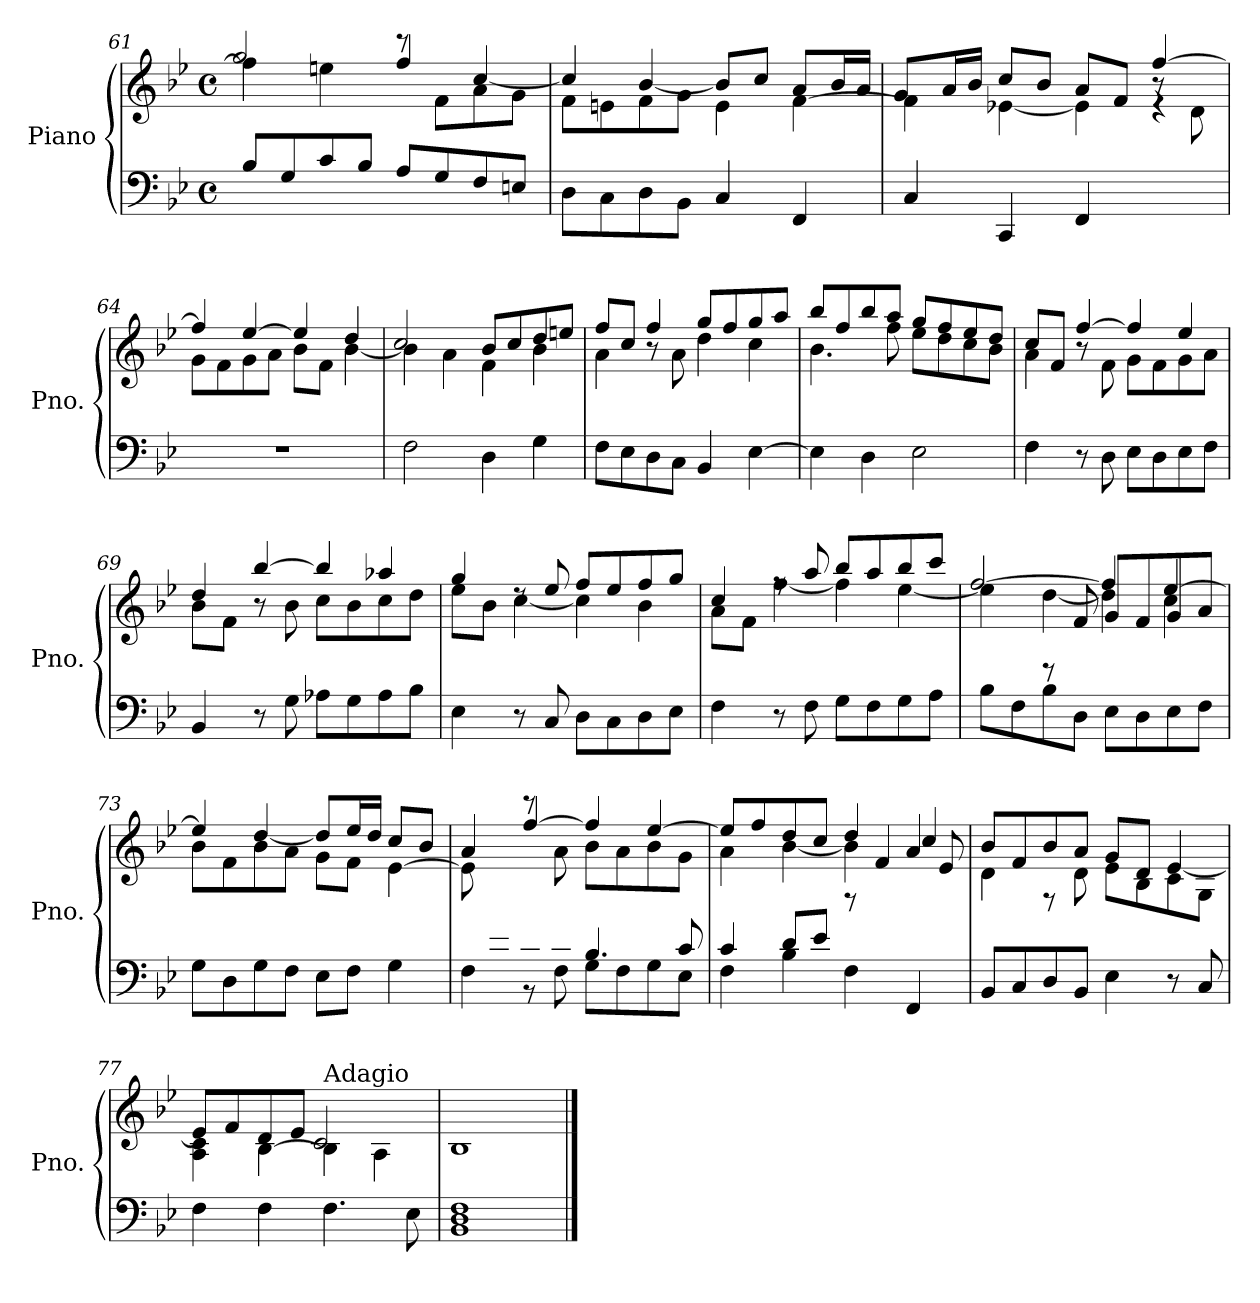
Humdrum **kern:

**kern	**kern
*part1	*part1
*staff2	*staff1
*I"Piano	*
*I'Pno.	*
*clefF4	*clefG2
*k[b-e-]	*k[b-e-]
*M4/4	*M4/4
*met(c)	*met(c)
=61	=61
*^	*^
8B-/L	1ryy	4ff\]	2gg/
8G/	.	.	.
8c/	.	4een\	.
8B-/J	.	.	.
8A/L	.	8r	4ff/
8G/	.	8f\L	.
8F/	.	8a\	[4cc/
8En/J	.	8g\J	.
!!LO:LB:g=z	!!
=62	=62	=62	=62
8D\L	1ryy	8f\L	4cc/]
8C\	.	8en\	.
8D\	.	8f\	[4b-/
8BB-\J	.	8g\J	.
4C/	.	4e\	8b-/L]
.	.	.	8cc/J
4FF/	.	[4f\	8a/L
.	.	.	16b-/L
.	.	.	16a/JJ
=63	=63	=63	=63
*	*	*	*^
4C/	1ryy	2.ryy	4f\]	8g/L
.	.	.	.	16a/L
.	.	.	.	16b-/JJ
4CC/	.	.	[4e-X\	8cc/L
.	.	.	.	8b-/J
4FF/	.	.	4e-\]	8a/L
.	.	.	.	8f/J
4ryy	.	4re	8r	[4ff/
.	.	.	8d\	.
*v	*v	*	*	*
=64	=64	=64	=64
1r	1ryy	8g\L	4ff/]
.	.	8f\	.
.	.	8g\	[4ee-/
.	.	8a\J	.
.	.	8b-\L	4ee-/]
.	.	8f\J	.
.	.	[4b-\	4dd/
=65	=65	=65	=65
2F\	1ryy	4b-\]	2cc/
.	.	4a\	.
4D\	.	4f\	8b-/L
.	.	.	8cc/
4G\	.	4b-\	8dd/
.	.	.	8een/J
=66	=66	=66	=66
8F\L	1ryy	4a\	8ff/L
8E-\	.	.	8cc/J
8D\	.	8r	4ff/
8C\J	.	8a\	.
4BB-/	.	4dd\	8gg/L
.	.	.	8ff/
[4E-\	.	4cc\	8gg/
.	.	.	8aa/J
!!LO:PB:g=z	!!	!!
=67	=67	=67	=67
4E-\]	1ryy	4.b-\	8bb-/L
.	.	.	8ff/
4D\	.	.	8bb-/
.	.	8ff\	8aa/J
2E-\	.	8ee-\L	8gg/L
.	.	8dd\	8ff/
.	.	8cc\	8ee-/
.	.	8b-\J	8dd/J
=68	=68	=68	=68
4F\	1ryy	4a\	8cc/L
.	.	.	8f/J
8r	.	8r	[4ff/
8D\	.	8f\	.
8E-\L	.	8g\L	4ff/]
8D\	.	8f\	.
8E-\	.	8g\	4ee-/
8F\J	.	8a\J	.
=69	=69	=69	=69
4BB-/	1ryy	8b-\L	4dd/
.	.	8f\J	.
8r	.	8r	[4bb-/
8G\	.	8b-\	.
8A-X\L	.	8cc\L	4bb-/]
8G\	.	8b-\	.
8A-\	.	8cc\	4aa-X/
8B-\J	.	8dd\J	.
=70	=70	=70	=70
4E-\	1ryy	8ee-\L	4gg/
.	.	8b-\J	.
8r	.	[4cc\	8rdd
8C/	.	.	8ee-/
8D\L	.	4cc\]	8ff/L
8C\	.	.	8ee-/
8D\	.	4b-\	8ff/
8E-\J	.	.	8gg/J
!!LO:LB:g=z	!!	!!
=71	=71	=71	=71
4F\	1rcyy	8a\L	4cc/
.	.	8f\J	.
8r	.	[4ff\	8rff
8F\	.	.	8aa/
8G\L	.	4ff\]	8bb-/L
8F\	.	.	8aa/
8G\	.	[4ee-\	8bb-/
8A\J	.	.	8ccc/J
=72	=72	=72	=72
8B-\L	4rFyy	4ee-\]	[2ff/
8F\	.	.	.
8B-\	8rD	[4dd\	.
8D\J	8f/	.	.
8E-\L	8g/L	4dd\]	4ff/]
8D\	8f/	.	.
8E-\	8g/	4cc\	[4ee-/
8F\J	8a/J	.	.
*	*	*v	*v
=73	=73	=73
8G\L	8b-\L	4ee-/]
8D\	8f\	.
8G\	8b-\	[4dd/
8F\J	8a\J	.
8E-\L	8g\L	8dd/L]
8F\J	8f\J	16ee-/L
.	.	16dd/JJ
4G\	[4e-\	8cc/L
.	.	8b-/J
=74	=74	=74
*^	*	*^
8ryy	4F\	8e-\L]	4ryy	4a/
8e-/	.	2..ryy	.	.
8d/	8r	.	8r	[4ff/
8c/J	8F\	.	8a\	.
4.B-/	8G\L	.	8b-\L	4ff/]
.	8F\	.	8a\	.
.	8G\	.	8b-\	[4ee-/
8c/	8E-\J	.	8g\J	.
!!LO:LB:g=z	!!	!!
=75	=75	=75	=75	=75
4c/	4F\	2ryy	4a\	8ee-/L]
.	.	.	.	8ff/
8d/L	4B-\	.	[4b-\	8dd/
8e-/J	.	.	.	8cc/J
2ryy	4F\	8rF	4b-\]	4dd/
.	.	4f/	.	.
.	4FF/	.	4a/	4cc/
.	.	8e-/	.	.
*v	*v	*	*	*
*	*	*v	*v
=76	=76	=76
8BB-/L	4d\	8b-/L
8C/	.	8f/
8D/	8rF	8b-/
8BB-/J	8d\	8a/J
4E-\	8e-\L	8g/L
.	8B-\	8d/J
8r	8c\	[4e-/
8C/	8G\J	.
=77	=77	=77
4F\	4A\ 4c\	8e-/L]
.	.	8f/
4F\	[4B-\	8d/
.	.	8e-/J
*	*MM66	*
!	!LO:TX:a:t=Adagio	!
4.F\	4B-\]	2c/
.	4A\	.
8E-\	.	.
*	*v	*v
=78	=78
1BB- 1D 1F	1B-
==	==
*-	*-
